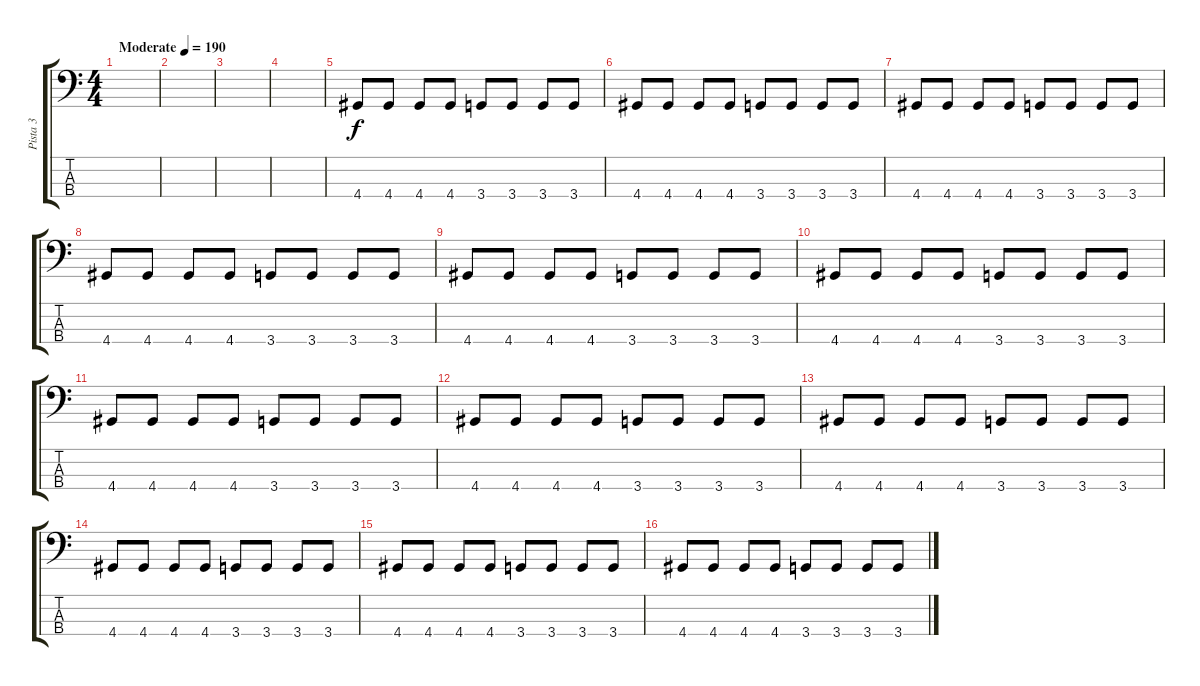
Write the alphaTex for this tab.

\track ("Pista 3" "Pista 3") {instrument electricbassfinger}
\staff {score tabs}
\tuning (G2 D2 A1 E1) {hide}
\ts (4 4)
\tempo (190 "Moderate")
\clef f4
\ks c
|
|
|
|
4.4.8 4.4.8 4.4.8 4.4.8 3.4.8 3.4.8 3.4.8 3.4.8 |
4.4.8 4.4.8 4.4.8 4.4.8 3.4.8 3.4.8 3.4.8 3.4.8 |
4.4.8 4.4.8 4.4.8 4.4.8 3.4.8 3.4.8 3.4.8 3.4.8 |
4.4.8 4.4.8 4.4.8 4.4.8 3.4.8 3.4.8 3.4.8 3.4.8 |
4.4.8 4.4.8 4.4.8 4.4.8 3.4.8 3.4.8 3.4.8 3.4.8 |
4.4.8 4.4.8 4.4.8 4.4.8 3.4.8 3.4.8 3.4.8 3.4.8 |
4.4.8 4.4.8 4.4.8 4.4.8 3.4.8 3.4.8 3.4.8 3.4.8 |
4.4.8 4.4.8 4.4.8 4.4.8 3.4.8 3.4.8 3.4.8 3.4.8 |
4.4.8 4.4.8 4.4.8 4.4.8 3.4.8 3.4.8 3.4.8 3.4.8 |
4.4.8 4.4.8 4.4.8 4.4.8 3.4.8 3.4.8 3.4.8 3.4.8 |
4.4.8 4.4.8 4.4.8 4.4.8 3.4.8 3.4.8 3.4.8 3.4.8 |
4.4.8 4.4.8 4.4.8 4.4.8 3.4.8 3.4.8 3.4.8 3.4.8
